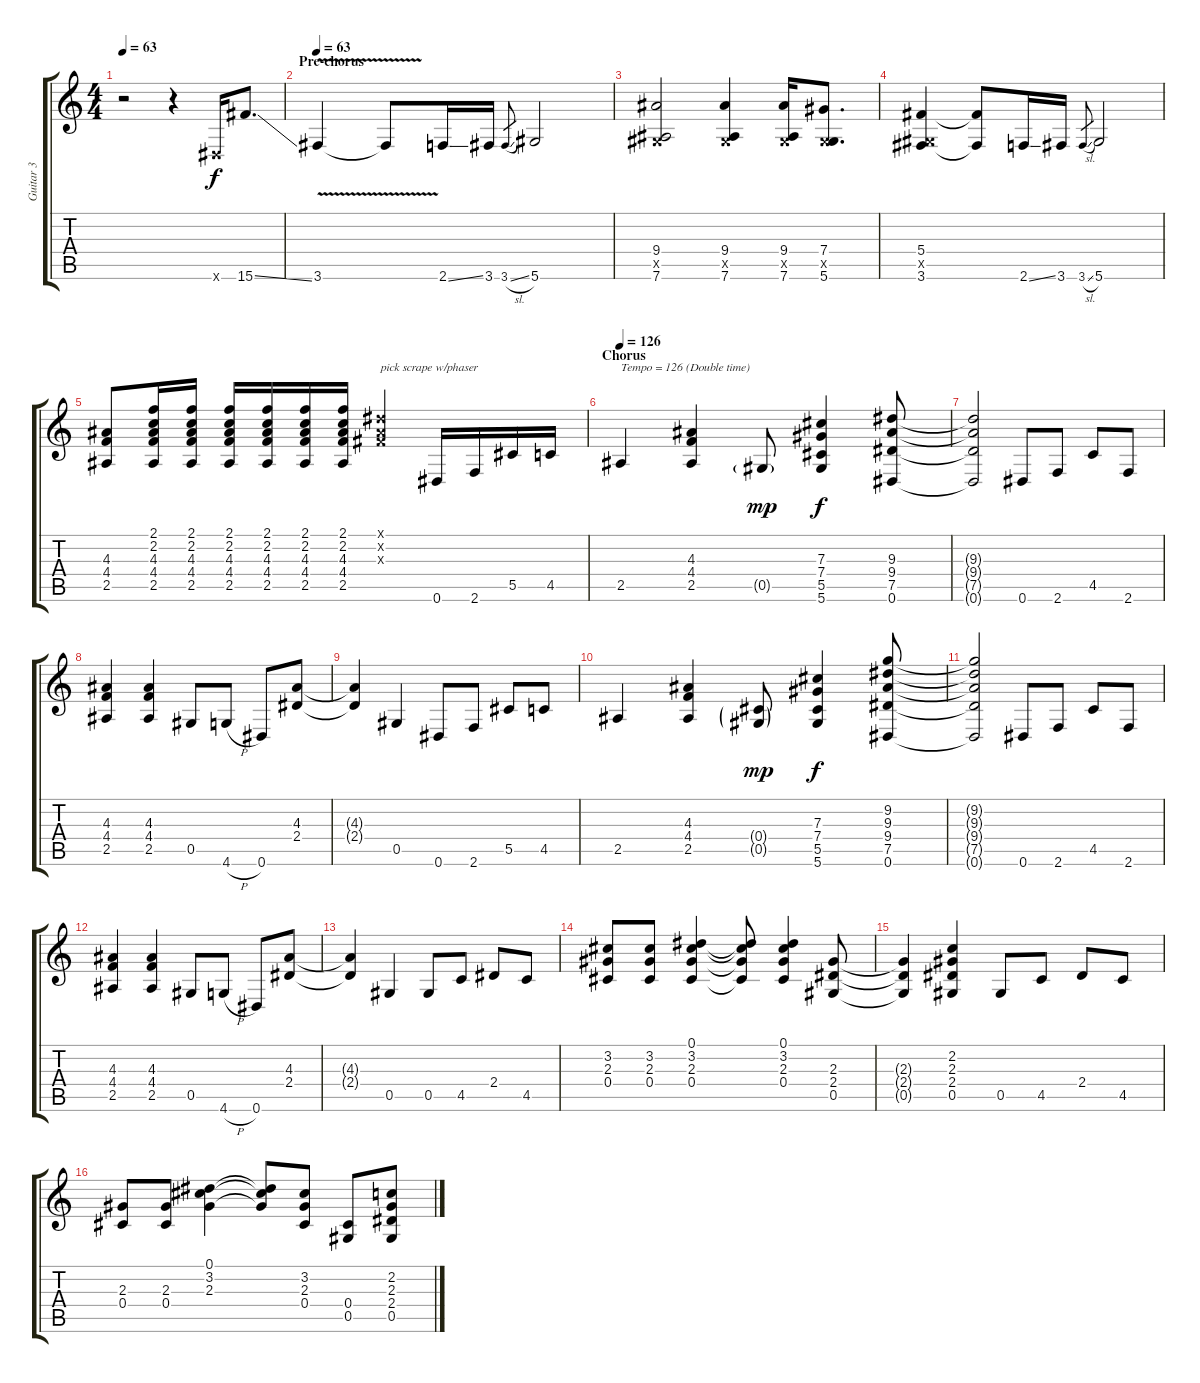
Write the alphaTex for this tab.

\track ("Guitar 3" "Guitar 3") {instrument distortionguitar}
\staff {score tabs}
\tuning (Eb4 Bb3 Gb3 Db3 Ab2 Eb2) {hide}
\ts (4 4)
\tempo 63
\clef g2
\ks c
r.2{dy f} r.4 0.6{x}.16 15.6{ss}.8{d} |
\section ("" "Pre-chorus")
\tempo 63
3.6{v}.4 3.6{t}.8 2.6{ss}.16 3.6.16 3.6{sl}.8{gr} 5.6.2 |
(9.4 0.5{x} 7.6).2 (9.4 0.5{x} 7.6).4 (9.4 0.5{x} 7.6).16 (7.4 0.5{x} 5.6).8{d} |
(5.4 0.5{x} 3.6).4 (5.4{t} 3.6{t}).8 2.6{ss}.16 3.6.16 3.6{sl}.8{gr} 5.6.2 |
(4.3 4.4 2.5).8 (2.1 2.2 4.3 4.4 2.5).16 (2.1 2.2 4.3 4.4 2.5).16 (2.1 2.2 4.3 4.4 2.5).16 (2.1 2.2 4.3 4.4 2.5).16 (2.1 2.2 4.3 4.4 2.5).16 (2.1 2.2 4.3 4.4 2.5).16 (0.1{x} 0.2{x} 0.3{x}).4{txt "pick scrape w/phaser"} 0.6.16 2.6.16 5.5.16 4.5.16 |
\section ("" "Chorus")
\tempo 126
2.5.4{txt "Tempo = 126 (Double time)"} (4.3 4.4 2.5).4 0.5{g}.8{dy mp} (7.3 7.4 5.5 5.6).4{dy f} (9.3 9.4 7.5 0.6).8 |
(9.3{t} 9.4{t} 7.5{t} 0.6{t}).2 0.6.8 2.6.8 4.5.8 2.6.8 |
(4.3 4.4 2.5).4 (4.3 4.4 2.5).4 0.5.8 4.6{h}.8 0.6.8 (4.3 2.4).8 |
(4.3{t} 2.4{t}).4 0.5.4 0.6.8 2.6.8 5.5.8 4.5.8 |
2.5.4 (4.3 4.4 2.5).4 (0.4{g} 0.5{g}).8{dy mp} (7.3 7.4 5.5 5.6).4{dy f} (9.2 9.3 9.4 7.5 0.6).8 |
(9.2{t} 9.3{t} 9.4{t} 7.5{t} 0.6{t}).2 0.6.8 2.6.8 4.5.8 2.6.8 |
(4.3 4.4 2.5).4 (4.3 4.4 2.5).4 0.5.8 4.6{h}.8 0.6.8 (4.3 2.4).8 |
(4.3{t} 2.4{t}).4 0.5.4 0.5.8 4.5.8 2.4.8 4.5.8 |
(3.2 2.3 0.4).8 (3.2 2.3 0.4).8 (0.1 3.2 2.3 0.4).4 (0.1{t} 3.2{t} 2.3{t} 0.4{t}).8 (0.1 3.2 2.3 0.4).4 (2.3 2.4 0.5).8 |
(2.3{t} 2.4{t} 0.5{t}).4 (2.2 2.3 2.4 0.5).4 0.5.8 4.5.8 2.4.8 4.5.8 |
(2.3 0.4).8 (2.3 0.4).8 (0.1 3.2 2.3).4 (0.1{t} 3.2{t} 2.3{t}).8 (3.2 2.3 0.4).8 (0.4 0.5).8 (2.2 2.3 2.4 0.5).8
